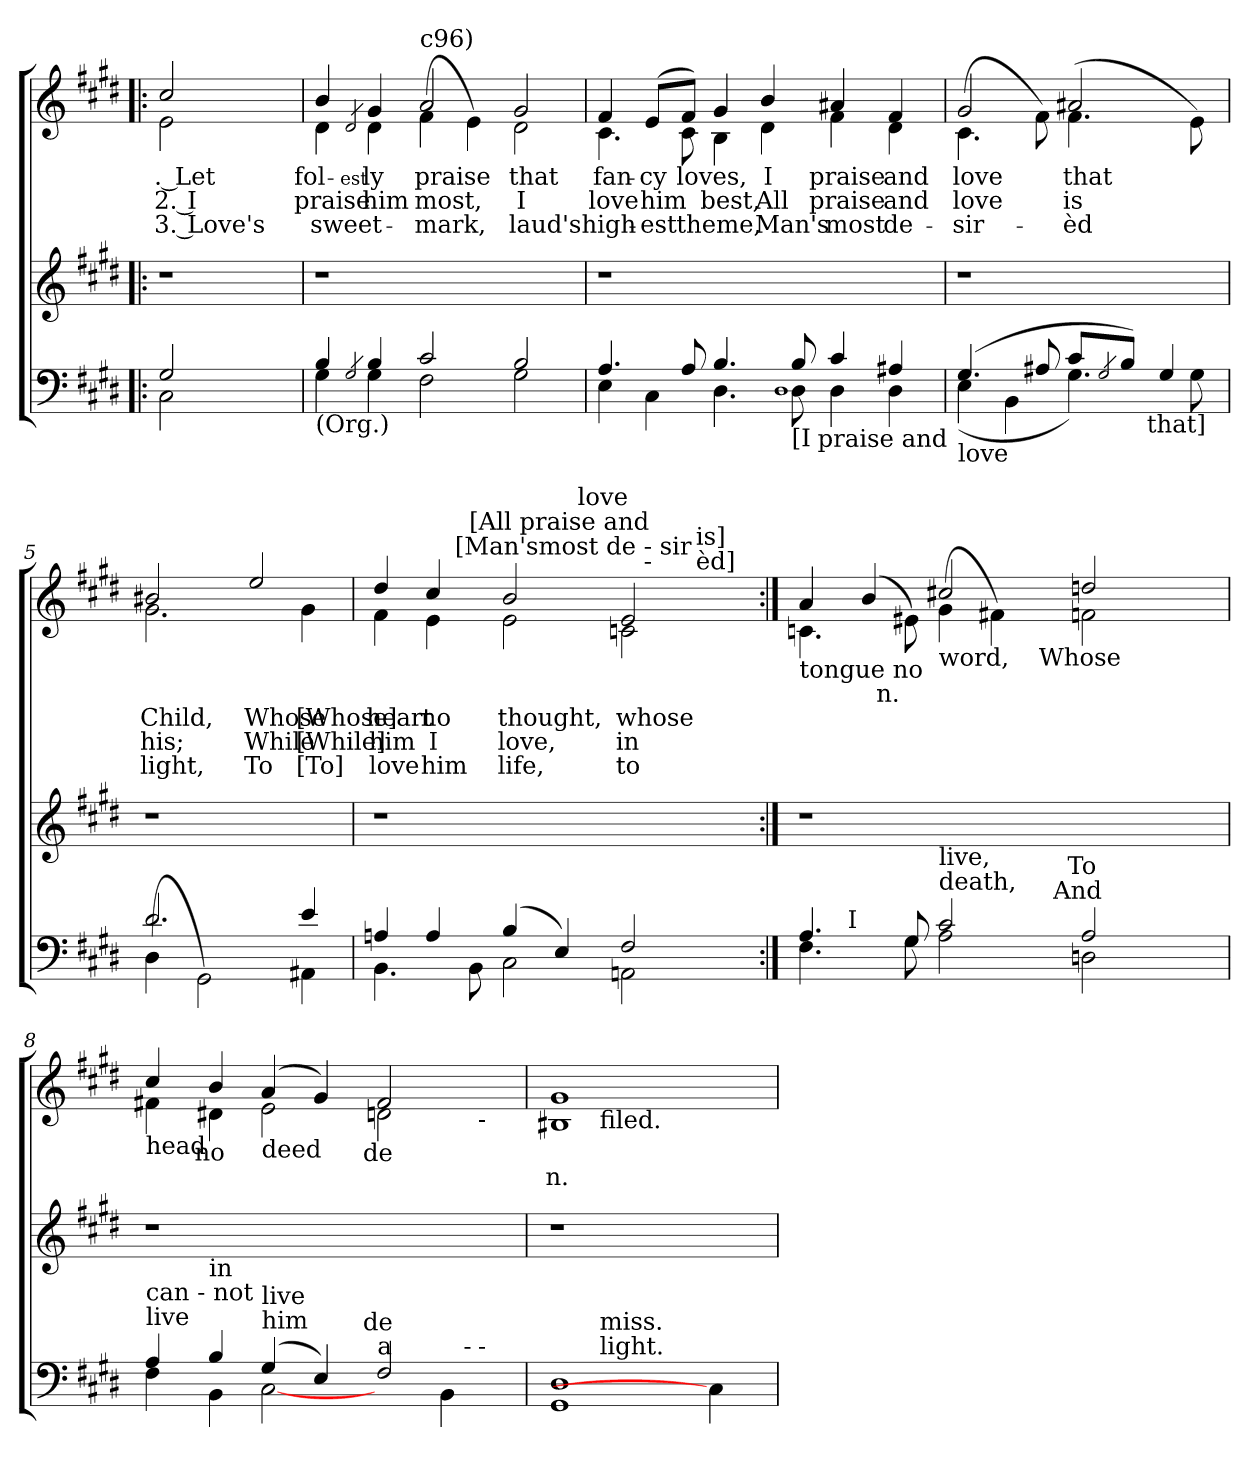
**kern	**kern	**kern	**text	**text	**text
*part3	*part2	*part1	*part1	*part1	*part1
*staff3	*staff2	*staff1	*staff1	*staff1	*staff1
!!LO:PB:g=z
*clefF4	*clefG2	*clefG2	*	*	*
*k[f#c#g#d#]	*k[f#c#g#d#]	*k[f#c#g#d#]	*	*	*
*E:	*E:	*E:	*	*	*
=1!|:	=1!|:	=1!|:	=1!|:	=1!|:	=1!|:
*^	*	*	*	*	*
!	!	!	!LO:TX:a:t=8.6.8.6. (	!	!	!
!	!	!	!LO:TX:b:t=1	!	!	!
!	!	!	!	!LO:LY:b:rj	!LO:LY:b:rj	!LO:LY:b:rj
*	*	*	*^	*	*	*
2G#/	2C#\	1r	2cc#/	2e\	. Let	2. I	3. Love's
2ryy	2ryy	.	2ryy	2ryy	.	.	.
=2	=2	=2	=2	=2	=2	=2	=2
!LO:TX:b:t=(Org.)	!	!	!	!	!	!	!
!	!	!	!	!	!LO:LY:b	!LO:LY:b	!LO:LY:b
4B/	4G#\	1r	4b/	4d#\	fol-	praise	sweet-
*	*	*	*MM144	*	*	*	*
!	!	!	!	!	!LO:LY:b	!	!
2qG#/	.	.	2qd#/	.	-est	.	.
!	!	!	!	!	!LO:LY:b	!LO:LY:b	!
4B/	4G#\	.	4g#/	4d#\	ly	him	.
!	!	!	!LO:TX:a:t=c96)	!	!	!	!
!	!	!	!	!	!LO:LY:b	!LO:LY:b	!LO:LY:b
2c#/	2F#\	.	(<4f#\	2a/	praise	most,	-mark,
.	.	.	4e\)	.	.	.	.
!	!	!	!	!	!LO:LY:b	!LO:LY:b	!LO:LY:b
2B/	2G#\	2ryy	2g#/	2d#\	that	I	laud's
=3	=3	=3	=3	=3	=3	=3	=3
!	!	!	!	!	!LO:LY:b	!LO:LY:b	!LO:LY:b
*	*^	*	*	*	*	*	*
4.A/	4E\	2ryy	1r	4f#/	4.c#\	fan-	love	high-
!	!	!	!	!	!	!LO:LY:b	!LO:LY:b	!LO:LY:b
.	4C#\	.	.	(>8e/L	.	-cy	him	-est
!	!	!	!	!	!	!LO:LY:b	!	!LO:LY:b
8A/	.	.	.	8f#/J)	8c#\	loves,	.	theme,
!	!	!	!	!	!	!	!LO:LY:b	!
4.B/	4.D#\	4...ryy	.	4g#/	4B\	.	best,	.
!	!	!	!	!	!	!LO:LY:b	!LO:LY:b	!LO:LY:b
.	.	.	.	4b/	4d#\	I	All	Man's
1qD#	.	.	.	.	.	.	.	.
!LO:TX:b:t=[I	!	!	!	!	!	!	!	!
8B/	8D#\	.	.	.	.	.	.	.
!	!	!LO:TX:b:t=praise and	!	!	!	!	!	!
.	.	2ryy	.	.	.	.	.	.
!	!	!	!	!	!	!LO:LY:b	!LO:LY:b	!LO:LY:b
4c#/	4D#\	.	2ryy	4a#X/	4f#\	praise	praise	most
!	!	!	!	!	!	!LO:LY:b	!LO:LY:b	!LO:LY:b
4A#X/	4D#\	.	.	4f#/	4d#\	and	and	de-
.	.	32ryy	.	.	.	.	.	.
=4	=4	=4	=4	=4	=4	=4	=4	=4
!LO:TX:b:t=love	!	!	!	!	!	!	!	!
!	!	!	!	!	!	!LO:LY:b	!LO:LY:b	!LO:LY:b
(4.G#/	(<4E\	2ryy	1r	(<4.c#\	2g#/	love	love	-sir-
.	4BB\	.	.	.	.	.	.	.
8A#X/	.	.	.	8f#\)	.	.	.	.
!	!	!	!	!	!	!LO:LY:b	!LO:LY:b	!LO:LY:b
8c#/L	4.G#\)	8..ryy	.	(<4.f#\	2a#X/	that	is	-èd
2qG#/	.	.	.	.	.	.	.	.
8B/J)	.	.	.	.	.	.	.	.
!	!	!LO:TX:b:t=that]	!	!	!	!	!	!
.	.	4ryy	.	.	.	.	.	.
4G#/	.	.	.	.	.	.	.	.
.	8G#\	.	.	8e\)	.	.	.	.
.	.	32ryy	.	.	.	.	.	.
!!LO:LB:g=z	!!
=5	=5	=5	=5	=5	=5	=5	=5	=5
!	!	!	!	!	!	!LO:LY:b	!LO:LY:b	!LO:LY:b
*	*v	*v	*	*	*	*	*	*
(<4D#\	2.d#/	1r	2b#X/	2.g#\	Child,	his;	light,
2GG#\)	.	.	.	.	.	.	.
!	!	!	!	!	!LO:LY:b	!LO:LY:b	!LO:LY:b
.	.	.	2ee/	.	Whose	While	To
!	!	!	!	!	!LO:LY:b	!LO:LY:b	!LO:LY:b
4e/	4AA#X\	.	.	4g#\	[Whose]	[While]	[To]
=6	=6	=6	=6	=6	=6	=6	=6
!	!	!	!	!	!LO:LY:b	!LO:LY:b	!LO:LY:b
*	*	*	*^	*^	*	*	*
*	*	*	*	*	*^	*^	*	*	*
*	*	*	*	*	*	*	*	*	*	*	*
4Ani/	4.BB\	1r	4dd#/	4f#\	4ryy	4.ryy	2ryy	1ryy	heart	him	love
!	!	!	!	!	!	!	!	!	!LO:LY:b	!LO:LY:b	!LO:LY:b
4A/	.	.	4cc#/	4e\	16.ryy	.	.	.	no	I	him
!	!	!	!	!	!LO:TX:a:t=[Man'smost de - sir	!	!	!	!	!	!
.	.	.	.	.	1ryy	.	.	.	.	.	.
!	!	!	!	!	!	!LO:TX:a:t=[All praise and	!	!	!	!	!
.	8BB\	.	.	.	.	1ryy	.	.	.	.	.
!	!	!	!	!	!	!	!	!	!LO:LY:b	!LO:LY:b	!LO:LY:b
(4B/	2C#\	.	2b/	2e\	.	.	4ryy	.	thought,	love,	life,
4E/)	.	.	.	.	.	.	16ryy	.	.	.	.
!	!	!	!	!	!	!	!LO:TX:a:t=love	!	!	!	!
.	.	.	.	.	.	.	2ryy	.	.	.	.
!	!	!	!	!	!	!	!	!	!LO:LY:b	!LO:LY:b	!LO:LY:b
2F#/	2AAn\	2ryy	2e/	2cn\	.	.	.	16ryy	whose	in	to
!	!	!	!	!	!	!	!	!LO:TX:a:t=-	!	!	!
.	.	.	.	.	.	.	.	4..ryy	.	.	.
!	!	!	!	!	!	!	!LO:TX:a:t=èd]	!	!	!	!
!	!	!	!	!	!	!	!LO:TX:a:t=is]	!	!	!	!
.	.	.	.	.	.	.	8.ryy	.	.	.	.
.	.	.	.	.	8ryy	.	.	.	.	.	.
.	.	.	.	.	.	8ryy	.	.	.	.	.
.	.	.	.	.	32ryy	.	.	.	.	.	.
!!LO:LB:g=z
=7:|!	=7:|!	=7:|!	=7:|!	=7:|!	=7:|!	=7:|!	=7:|!	=7:|!	=7:|!	=7:|!	=7:|!
!	!	!	!LO:TX:b:t=tongue no	!	!	!	!	!	!	!	!
!LO:TX:a:t=leave him	!	!	!	!	!	!	!	!	!	!	!
!LO:TX:a:t=him	!	!	!	!	!	!	!	!	!	!	!
*^	*^	*	*	*	*	*	*	*	*	*	*
*	*	*^	*	*	*	*	*	*v	*v	*v	*	*	*
4.A/	4.F#\	8..ryy	2...ryy	2ryy	1r	4a/	4.cn\	4ryy	2ryy	.	.	.
!	!	!LO:TX:a:t=I	!	!	!	!	!	!	!	!	!	!
.	.	1ryy	.	.	.	.	.	.	.	.	.	.
.	.	.	.	.	.	(<4b/	.	32ryy	.	.	.	.
!	!	!	!	!	!	!	!	!LO:TX:b:t=n.	!	!	!	!
.	.	.	.	.	.	.	.	1ryy	.	.	.	.
8G#/	8G#\	.	.	.	.	.	8e#X\)	.	.	.	.	.
!	!	!	!	!	!	!LO:TX:b:t=word,	!	!	!	!	!	!
!LO:TX:a:t=death,	!	!	!	!	!	!	!	!	!	!	!	!
!LO:TX:a:t=live,	!	!	!	!	!	!	!	!	!	!	!	!
2c#/	2A\	.	.	4...ryy	.	(<4g#\	2cc#X/	.	4ryy	.	.	.
.	.	.	.	.	.	4f#X\)	.	.	8ryy	.	.	.
.	.	.	.	.	.	.	.	.	32ryy	.	.	.
!	!	!	!	!	!	!	!	!	!LO:TX:b:t=Whose	!	!	!
.	.	.	.	.	.	.	.	.	2ryy	.	.	.
!	!	!	!LO:TX:a:t=And	!	!	!	!	!	!	!	!	!
.	.	.	2ryy	.	.	.	.	.	.	.	.	.
!	!	!	!	!LO:TX:a:t=To	!	!	!	!	!	!	!	!
.	.	.	.	2ryy	.	.	.	.	.	.	.	.
2A/	2Dn\	.	.	.	2ryy	2ddn/	2fn\	.	.	.	.	.
.	.	4ryy	.	.	.	.	.	.	.	.	.	.
.	.	.	.	.	.	.	.	8..ryy	.	.	.	.
.	.	.	.	.	.	.	.	.	16.ryy	.	.	.
.	.	.	16ryy	.	.	.	.	.	.	.	.	.
.	.	32ryy	.	32ryy	.	.	.	.	.	.	.	.
=8	=8	=8	=8	=8	=8	=8	=8	=8	=8	=8	=8	=8
!	!	!	!	!	!	!LO:TX:b:t=head	!	!	!	!	!	!
!LO:TX:a:t=live	!	!	!	!	!	!	!	!	!	!	!	!
!LO:TX:a:t=can - not	!	!	!	!	!	!	!	!	!	!	!	!
*	*	*	*	*	*	*	*	*	*^	*	*	*
4A/	4F#i\	2ryy	1ryy	1ryy	1r	4cc#/	4f#X\	8..ryy	2ryy	1ryy	.	.	.
!	!	!	!	!	!	!	!	!LO:TX:b:t=no	!	!	!	!	!
.	.	.	.	.	.	.	.	1ryy	.	.	.	.	.
!LO:TX:a:t=in	!	!	!	!	!	!	!	!	!	!	!	!	!
4B/	4BB\	.	.	.	.	4b/	4d#X\	.	.	.	.	.	.
!	!	!	!	!	!	!LO:TX:b:t=deed	!	!	!	!	!	!	!
!LO:TX:a:t=him	!	!	!	!	!	!	!	!	!	!	!	!	!
!LO:TX:a:t=live	!	!	!	!	!	!	!	!	!	!	!	!	!
(4G#/	[2C#\	4...ryy	.	.	.	(4a/	2e\	.	4...ryy	.	.	.	.
4E/)	.	.	.	.	.	4g#/)	.	.	.	.	.	.	.
!	!	!	!	!	!	!	!	!	!LO:TX:b:t=de	!	!	!	!
!	!	!LO:TX:a:t=de	!	!	!	!	!	!	!	!	!	!	!
.	.	2ryy	.	.	.	.	.	.	2ryy	.	.	.	.
!LO:TX:a:t=a	!	!	!	!	!	!	!	!	!	!	!	!	!
2F#/	4ryy	.	4ryy	4ryy	2ryy	2f#/	2dn\	.	.	4ryy	.	.	.
.	.	.	.	.	.	.	.	4ryy	.	.	.	.	.
.	4BB\	.	16ryy	16.ryy	.	.	.	.	.	16.ryy	.	.	.
!	!	!	!LO:TX:a:t=-	!	!	!	!	!	!	!	!	!	!
.	.	.	8.ryy	.	.	.	.	.	.	.	.	.	.
!	!	!	!	!	!	!	!	!	!	!LO:TX:b:t=-	!	!	!
!	!	!	!	!LO:TX:a:t=-	!	!	!	!	!	!	!	!	!
.	.	.	.	8ryy	.	.	.	.	.	8ryy	.	.	.
.	.	32ryy	.	32ryy	.	.	.	32ryy	32ryy	32ryy	.	.	.
=9	=9	=9	=9	=9	=9	=9	=9	=9	=9	=9	=9	=9	=9
!	!	!	!	!	!	!	!	!	!	!	!LO:LY:b:rj	!	!
*	*v	*v	*v	*v	*	*	*v	*v	*v	*v	*	*	*
1GG# 1D#i	8ryy	1r	1B#X 1g#	8ryy	n.	.	.
.	32ryy	.	.	32ryy	.	.	.
!	!	!	!	!LO:TX:b:t=filed.	!	!	!
!	!LO:TX:a:t=light.	!	!	!	!	!	!
!	!LO:TX:a:t=miss.	!	!	!	!	!	!
.	1ryy	.	.	1ryy	.	.	.
4C#\]	.	4ryy	4ryy	.	.	.	.
.	16.ryy	.	.	16.ryy	.	.	.
*v	*v	*	*v	*v	*	*	*
=	=	=	=	=	=
*-	*-	*-	*-	*-	*-
